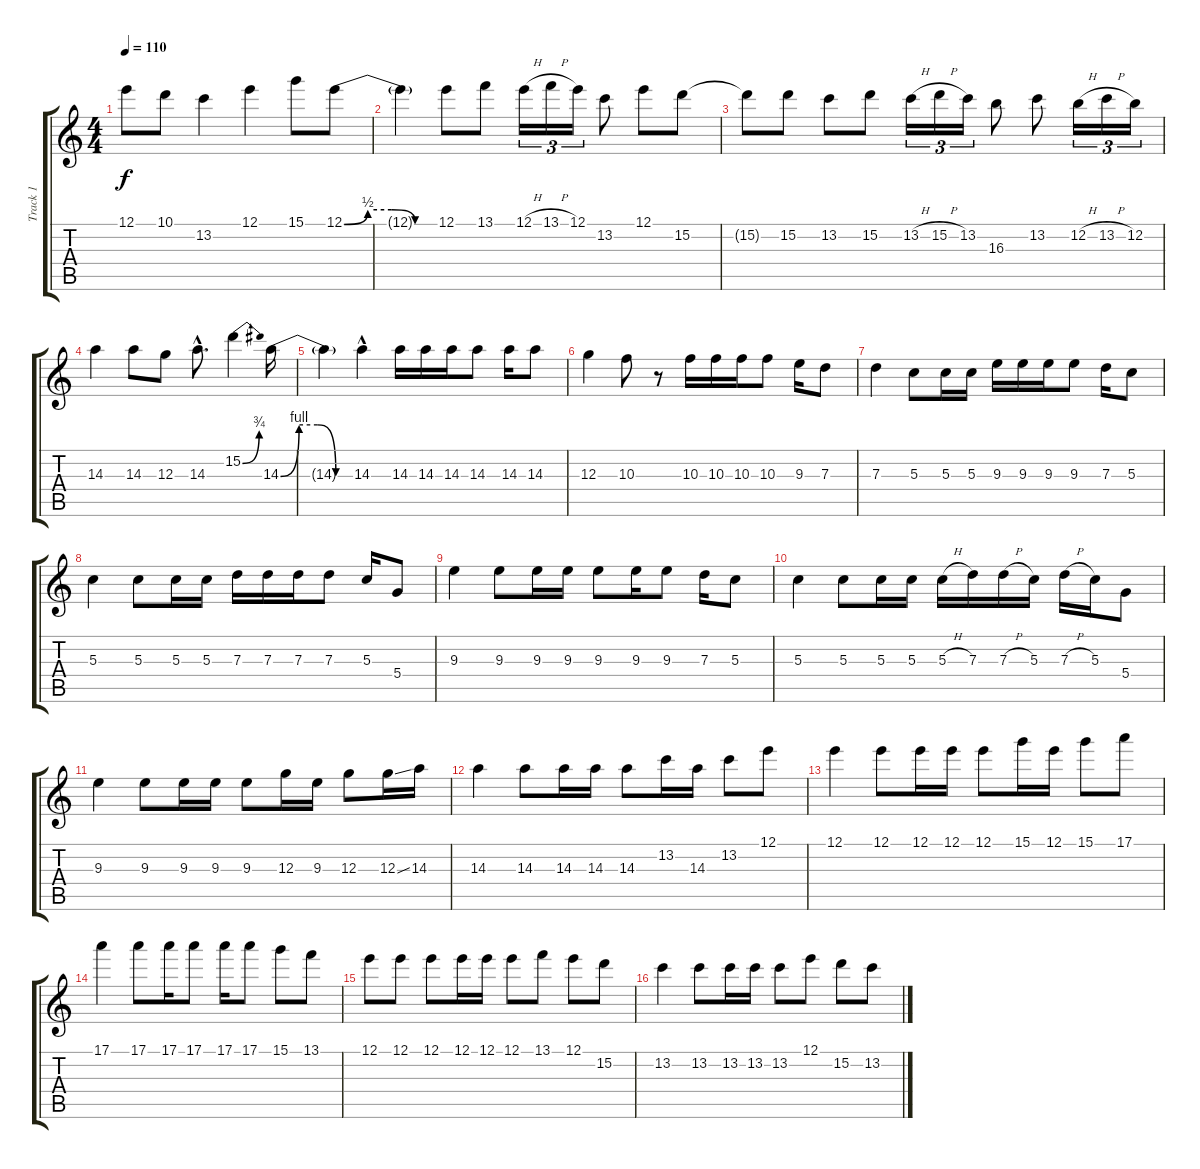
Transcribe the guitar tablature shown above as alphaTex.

\track ("Track 1" "Track 1") {instrument overdrivenguitar}
\staff {score tabs}
\tuning (E4 B3 G3 D3 A2 E2) {hide}
\ts (4 4)
\tempo 110
\clef g2
\ks c
12.1{t}.8{dy f} 10.1.8 13.2.4 12.1.4 15.1.8 12.1{be (custom 0 0 15 2 30 2 45 0 60 0)}.8 |
12.1{t}.4 12.1.8 13.1.8 12.1{h}.16{tu (3 2)} 13.1{h}.16{tu (3 2)} 12.1.16{tu (3 2)} 13.2.8 12.1.8 15.2.8 |
15.2{t}.8 15.2.8 13.2.8 15.2.8 13.2{h}.16{tu (3 2)} 15.2{h}.16{tu (3 2)} 13.2.16{tu (3 2)} 16.3.8 13.2.8 12.2{h}.16{tu (3 2)} 13.2{h}.16{tu (3 2)} 12.2.16{tu (3 2)} |
14.3.4 14.3.8 12.3.8 14.3{hac}.8{d} 15.2{be (bend 0 0 60 3)}.4 14.3{be (custom 0 0 15 4 30 4 45 0 60 0)}.16 |
14.3{t}.4 14.3{hac}.4 14.3.16 14.3.16 14.3.16 14.3.8 14.3.16 14.3.8 |
12.3.4 10.3.8 r.8 10.3.16 10.3.16 10.3.16 10.3.8 9.3.16 7.3.8 |
7.3.4 5.3.8 5.3.16 5.3.16 9.3.16 9.3.16 9.3.16 9.3.8 7.3.16 5.3.8 |
5.3.4 5.3.8 5.3.16 5.3.16 7.3.16 7.3.16 7.3.16 7.3.8 5.3.16 5.4.8 |
9.3.4 9.3.8 9.3.16 9.3.16 9.3.8 9.3.16 9.3.8 7.3.16 5.3.8 |
5.3.4 5.3.8 5.3.16 5.3.16 5.3{h}.16 7.3.16 7.3{h}.16 5.3.16 7.3{h}.16 5.3.16 5.4.8 |
9.3.4 9.3.8 9.3.16 9.3.16 9.3.8 12.3.16 9.3.16 12.3.8 12.3{ss}.16 14.3.16 |
14.3.4 14.3.8 14.3.16 14.3.16 14.3.8 13.2.16 14.3.16 13.2.8 12.1.8 |
12.1.4 12.1.8 12.1.16 12.1.16 12.1.8 15.1.16 12.1.16 15.1.8 17.1.8 |
17.1.4 17.1.8 17.1.16 17.1.8 17.1.16 17.1.8 15.1.8 13.1.8 |
12.1.8 12.1.8 12.1.8 12.1.16 12.1.16 12.1.8 13.1.8 12.1.8 15.2.8 |
13.2.4 13.2.8 13.2.16 13.2.16 13.2.8 12.1.8 15.2.8 13.2.8
